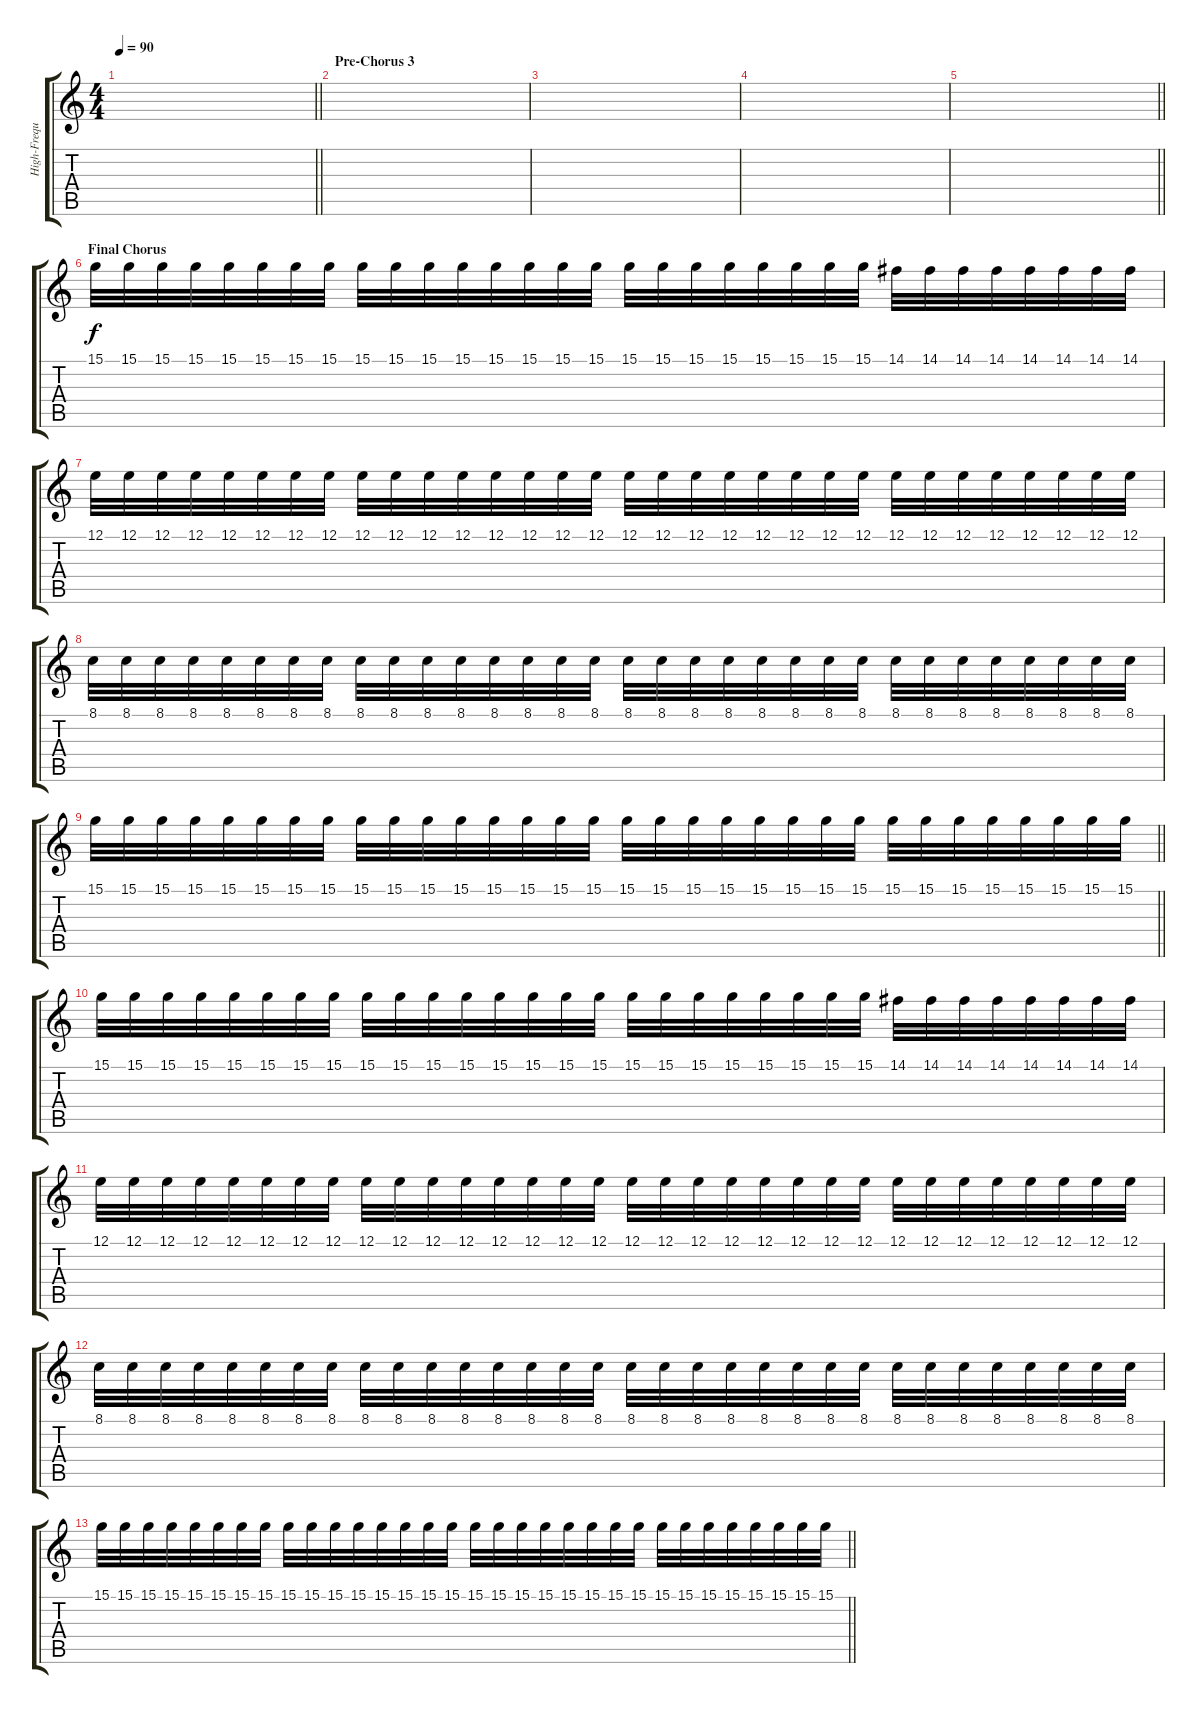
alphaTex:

\track ("High-Frequency sound" "High-Frequ") {instrument clavinet}
\staff {score tabs}
\tuning (E4 B3 G3 D3 A2 E2) {hide}
\ts (4 4)
\tempo 90
\clef g2
\barLineRight lightlight
\ks c
|
\section ("" "Pre-Chorus 3")
|
|
|
\barLineRight lightlight
|
\section ("" "Final Chorus")
15.1.32{volume 8} 15.1.32 15.1.32 15.1.32 15.1.32 15.1.32 15.1.32 15.1.32 15.1.32 15.1.32 15.1.32 15.1.32 15.1.32 15.1.32 15.1.32 15.1.32 15.1.32 15.1.32 15.1.32 15.1.32 15.1.32 15.1.32 15.1.32 15.1.32 14.1.32 14.1.32 14.1.32 14.1.32 14.1.32 14.1.32 14.1.32 14.1.32 |
12.1.32{volume 8} 12.1.32 12.1.32 12.1.32 12.1.32 12.1.32 12.1.32 12.1.32 12.1.32 12.1.32 12.1.32 12.1.32 12.1.32 12.1.32 12.1.32 12.1.32 12.1.32 12.1.32 12.1.32 12.1.32 12.1.32 12.1.32 12.1.32 12.1.32 12.1.32 12.1.32 12.1.32 12.1.32 12.1.32 12.1.32 12.1.32 12.1.32 |
8.1.32{volume 8} 8.1.32 8.1.32 8.1.32 8.1.32 8.1.32 8.1.32 8.1.32 8.1.32 8.1.32 8.1.32 8.1.32 8.1.32 8.1.32 8.1.32 8.1.32 8.1.32 8.1.32 8.1.32 8.1.32 8.1.32 8.1.32 8.1.32 8.1.32 8.1.32 8.1.32 8.1.32 8.1.32 8.1.32 8.1.32 8.1.32 8.1.32 |
\barLineRight lightlight
15.1.32{volume 8} 15.1.32 15.1.32 15.1.32 15.1.32 15.1.32 15.1.32 15.1.32 15.1.32 15.1.32 15.1.32 15.1.32 15.1.32 15.1.32 15.1.32 15.1.32 15.1.32 15.1.32 15.1.32 15.1.32 15.1.32 15.1.32 15.1.32 15.1.32 15.1.32 15.1.32 15.1.32 15.1.32 15.1.32 15.1.32 15.1.32 15.1.32 |
15.1.32{volume 8} 15.1.32 15.1.32 15.1.32 15.1.32 15.1.32 15.1.32 15.1.32 15.1.32 15.1.32 15.1.32 15.1.32 15.1.32 15.1.32 15.1.32 15.1.32 15.1.32 15.1.32 15.1.32 15.1.32 15.1.32 15.1.32 15.1.32 15.1.32 14.1.32 14.1.32 14.1.32 14.1.32 14.1.32 14.1.32 14.1.32 14.1.32 |
12.1.32{volume 8} 12.1.32 12.1.32 12.1.32 12.1.32 12.1.32 12.1.32 12.1.32 12.1.32 12.1.32 12.1.32 12.1.32 12.1.32 12.1.32 12.1.32 12.1.32 12.1.32 12.1.32 12.1.32 12.1.32 12.1.32 12.1.32 12.1.32 12.1.32 12.1.32 12.1.32 12.1.32 12.1.32 12.1.32 12.1.32 12.1.32 12.1.32 |
8.1.32{volume 8} 8.1.32 8.1.32 8.1.32 8.1.32 8.1.32 8.1.32 8.1.32 8.1.32 8.1.32 8.1.32 8.1.32 8.1.32 8.1.32 8.1.32 8.1.32 8.1.32 8.1.32 8.1.32 8.1.32 8.1.32 8.1.32 8.1.32 8.1.32 8.1.32 8.1.32 8.1.32 8.1.32 8.1.32 8.1.32 8.1.32 8.1.32 |
\barLineRight lightlight
15.1.32{volume 8} 15.1.32 15.1.32 15.1.32 15.1.32 15.1.32 15.1.32 15.1.32 15.1.32 15.1.32 15.1.32 15.1.32 15.1.32 15.1.32 15.1.32 15.1.32 15.1.32 15.1.32 15.1.32 15.1.32 15.1.32 15.1.32 15.1.32 15.1.32 15.1.32 15.1.32 15.1.32 15.1.32 15.1.32 15.1.32 15.1.32 15.1.32
